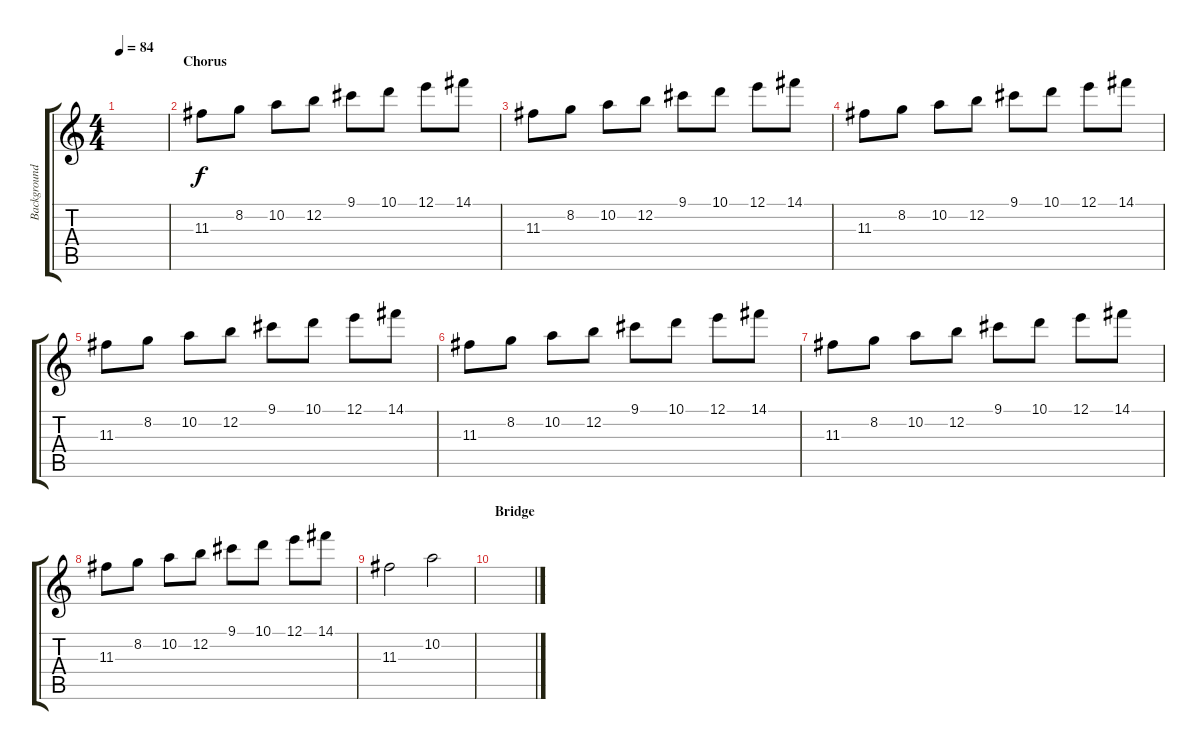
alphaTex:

\track ("Background Guitar I (+Delay)" "Background") {instrument overdrivenguitar}
\staff {score tabs}
\tuning (E4 B3 G3 D3 A2 E2) {hide}
\ts (4 4)
\tempo 84
\clef g2
\ks c
|
\section ("" "Chorus")
11.3.8{dy f balance 8} 8.2.8 10.2.8 12.2.8 9.1.8 10.1.8 12.1.8 14.1.8 |
11.3.8 8.2.8 10.2.8 12.2.8 9.1.8 10.1.8 12.1.8 14.1.8 |
11.3.8 8.2.8 10.2.8 12.2.8 9.1.8 10.1.8 12.1.8 14.1.8 |
11.3.8 8.2.8 10.2.8 12.2.8 9.1.8 10.1.8 12.1.8 14.1.8 |
11.3.8 8.2.8 10.2.8 12.2.8 9.1.8 10.1.8 12.1.8 14.1.8 |
11.3.8 8.2.8 10.2.8 12.2.8 9.1.8 10.1.8 12.1.8 14.1.8 |
11.3.8 8.2.8 10.2.8 12.2.8 9.1.8 10.1.8 12.1.8 14.1.8 |
11.3.2 10.2.2 |
\section ("" "Bridge")
